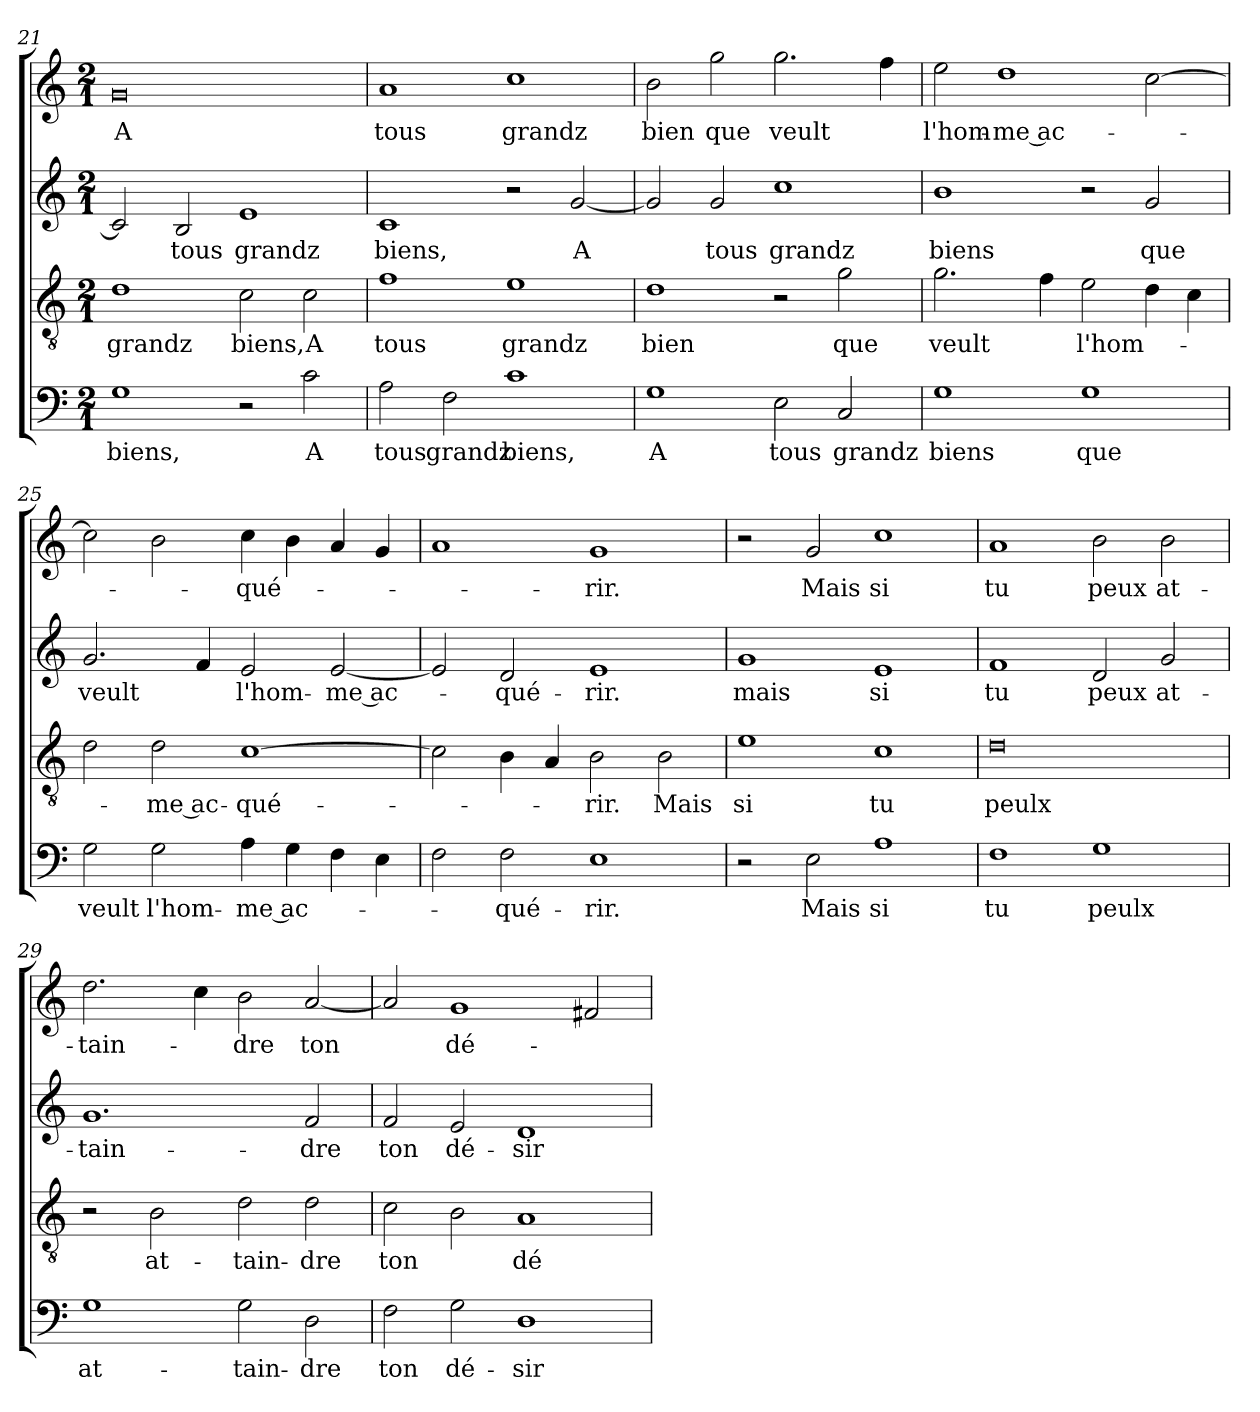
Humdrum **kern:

**kern	**text	**kern	**text	**kern	**text	**kern	**text
*part4	*part4	*part3	*part3	*part2	*part2	*part1	*part1
*staff4	*staff4	*staff3	*staff3	*staff2	*staff2	*staff1	*staff1
!!LO:LB:g=z
*clefF4	*	*clefGv2	*	*clefG2	*	*clefG2	*
*	*	*ITrd-7c-12	*	*	*	*	*
*k[]	*	*k[]	*	*k[]	*	*k[]	*
*C:	*	*C:	*	*C:	*	*C:	*
*M2/1	*	*M2/1	*	*M2/1	*	*M2/1	*
=21	=21	=21	=21	=21	=21	=21	=21
1G\	biens,	1dd\	grandz	2c/]	.	0g/	A
.	.	.	.	2B/	tous	.	.
2r	.	2cc\	biens,	1e/	grandz	.	.
2c\	A	2cc\	A	.	.	.	.
=22	=22	=22	=22	=22	=22	=22	=22
2A\	tous	1ff\	tous	1c/	biens,	1a/	tous
2F\	grandz	.	.	.	.	.	.
1c\	biens,	1ee\	grandz	2r	.	1cc\	grandz
.	.	.	.	[2g/	A	.	.
=23	=23	=23	=23	=23	=23	=23	=23
1G\	A	1dd\	bien	2g/]	.	2b\	bien
.	.	.	.	2g/	tous	2gg\	que
2E\	tous	2r	.	1cc\	grandz	2.gg\	veult
2C/	grandz	2gg\	que	.	.	.	.
.	.	.	.	.	.	4ff\	.
=24	=24	=24	=24	=24	=24	=24	=24
1G\	biens	2.gg\	veult	1b\	biens	2ee\	l'hom-
.	.	.	.	.	.	1dd\	-me ac-
.	.	4ff\	.	.	.	.	.
1G\	que	2ee\	l'hom-	2r	.	.	.
.	.	4dd\	.	2g/	que	[2cc\	.
.	.	4cc\	.	.	.	.	.
=25	=25	=25	=25	=25	=25	=25	=25
2G\	veult	2dd\	.	2.g/	veult	2cc\]	.
2G\	l'hom-	2dd\	-me ac-	.	.	2b\	.
.	.	.	.	4f/	.	.	.
4A\	-me ac-	[1cc\	-qué-	2e/	l'hom-	4cc\	-qué-
4G\	.	.	.	.	.	4b\	.
4F\	.	.	.	[2e/	-me ac-	4a/	.
4E\	.	.	.	.	.	4g/	.
!!LO:LB:g=z
=26	=26	=26	=26	=26	=26	=26	=26
2F\	.	2cc\]	.	2e/]	.	1a/	.
2F\	-qué-	4b\	.	2d/	-qué-	.	.
.	.	4a/	.	.	.	.	.
1E\	-rir.	2b\	-rir.	1e/	-rir.	1g/	-rir.
.	.	2b\	Mais	.	.	.	.
=27	=27	=27	=27	=27	=27	=27	=27
2r	.	1ee\	si	1g/	mais	2r	.
2E\	Mais	.	.	.	.	2g/	Mais
1A\	si	1cc\	tu	1e/	si	1cc\	si
=28	=28	=28	=28	=28	=28	=28	=28
1F\	tu	0dd\	peulx	1f/	tu	1a/	tu
1G\	peulx	.	.	2d/	peux	2b\	peux
.	.	.	.	2g/	at-	2b\	at-
=29	=29	=29	=29	=29	=29	=29	=29
1G\	at-	2r	.	1.g/	-tain-	2.dd\	-tain-
.	.	2b\	at-	.	.	.	.
.	.	.	.	.	.	4cc\	.
2G\	-tain-	2dd\	-tain-	.	.	2b\	-dre
2D\	-dre	2dd\	-dre	2f/	-dre	[2a/	ton
=30	=30	=30	=30	=30	=30	=30	=30
2F\	ton	2cc\	ton	2f/	ton	2a/]	.
2G\	dé-	2b\	.	2e/	dé-	1g/	dé-
1D\	-sir	1a/	dé-	1d/	-sir	.	.
.	.	.	.	.	.	2f#X/	.
=	=	=	=	=	=	=	=
*-	*-	*-	*-	*-	*-	*-	*-
